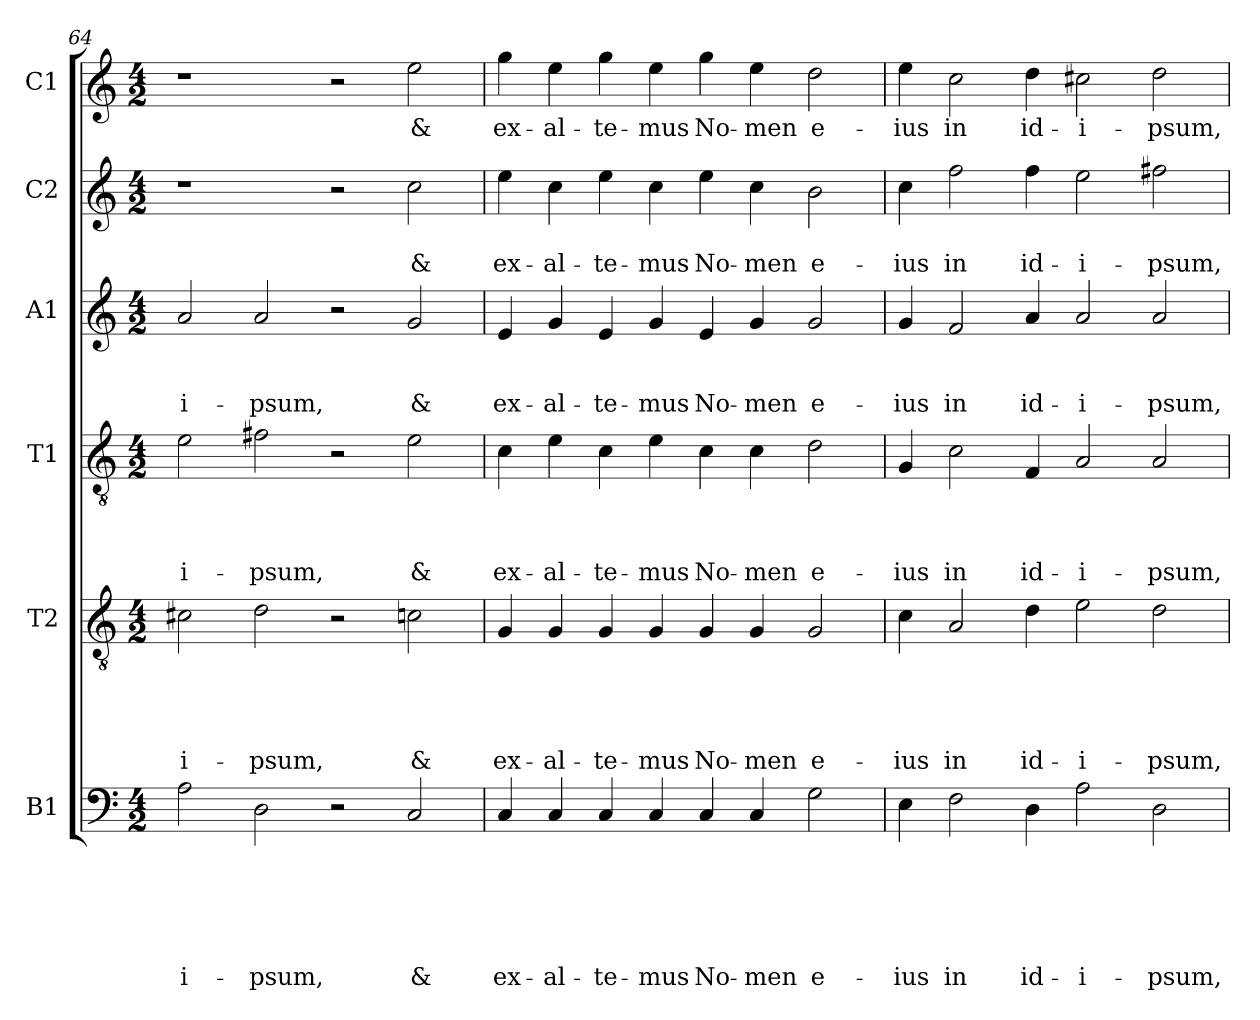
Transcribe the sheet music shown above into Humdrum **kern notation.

**kern	**text	**text	**text	**text	**text	**text	**kern	**text	**text	**text	**text	**text	**kern	**text	**text	**text	**text	**kern	**text	**text	**text	**kern	**text	**text	**kern	**text
*part6	*part6	*part6	*part6	*part6	*part6	*part6	*part5	*part5	*part5	*part5	*part5	*part5	*part4	*part4	*part4	*part4	*part4	*part3	*part3	*part3	*part3	*part2	*part2	*part2	*part1	*part1
*staff6	*staff6	*staff6	*staff6	*staff6	*staff6	*staff6	*staff5	*staff5	*staff5	*staff5	*staff5	*staff5	*staff4	*staff4	*staff4	*staff4	*staff4	*staff3	*staff3	*staff3	*staff3	*staff2	*staff2	*staff2	*staff1	*staff1
*I"B1	*	*	*	*	*	*	*I"T2	*	*	*	*	*	*I"T1	*	*	*	*	*I"A1	*	*	*	*I"C2	*	*	*I"C1	*
*clefF4	*	*	*	*	*	*	*clefGv2	*	*	*	*	*	*clefGv2	*	*	*	*	*clefG2	*	*	*	*clefG2	*	*	*clefG2	*
*k[]	*	*	*	*	*	*	*k[]	*	*	*	*	*	*k[]	*	*	*	*	*k[]	*	*	*	*k[]	*	*	*k[]	*
*C:	*	*	*	*	*	*	*C:	*	*	*	*	*	*C:	*	*	*	*	*C:	*	*	*	*C:	*	*	*C:	*
*M4/2	*	*	*	*	*	*	*M4/2	*	*	*	*	*	*M4/2	*	*	*	*	*M4/2	*	*	*	*M4/2	*	*	*M4/2	*
=64	=64	=64	=64	=64	=64	=64	=64	=64	=64	=64	=64	=64	=64	=64	=64	=64	=64	=64	=64	=64	=64	=64	=64	=64	=64	=64
!	!	!	!	!	!	!LO:LY:b	!	!	!	!	!	!LO:LY:b	!	!	!	!	!LO:LY:b	!	!	!	!LO:LY:b	!	!	!	!	!
2A\	.	.	.	.	.	i-	2c#X\	.	.	.	.	i-	2e\	.	.	.	i-	2a/	.	.	i-	1r	.	.	1r	.
!	!	!	!	!	!	!LO:LY:b	!	!	!	!	!	!LO:LY:b	!	!	!	!	!LO:LY:b	!	!	!	!LO:LY:b	!	!	!	!	!
2D\	.	.	.	.	.	-psum,	2d\	.	.	.	.	-psum,	2f#X\	.	.	.	-psum,	2a/	.	.	-psum,	.	.	.	.	.
2r	.	.	.	.	.	.	2r	.	.	.	.	.	2r	.	.	.	.	2r	.	.	.	2r	.	.	2r	.
!	!	!	!	!	!	!LO:LY:b	!	!	!	!	!	!LO:LY:b	!	!	!	!	!LO:LY:b	!	!	!	!LO:LY:b	!	!	!LO:LY:b	!	!LO:LY:b
2C/	.	.	.	.	.	&	2cn\	.	.	.	.	&	2e\	.	.	.	&	2g/	.	.	&	2cc\	.	&	2ee\	&
=65	=65	=65	=65	=65	=65	=65	=65	=65	=65	=65	=65	=65	=65	=65	=65	=65	=65	=65	=65	=65	=65	=65	=65	=65	=65	=65
!	!	!	!	!	!	!LO:LY:b	!	!	!	!	!	!LO:LY:b	!	!	!	!	!LO:LY:b	!	!	!	!LO:LY:b	!	!	!LO:LY:b	!	!LO:LY:b
4C/	.	.	.	.	.	ex-	4G/	.	.	.	.	ex-	4c\	.	.	.	ex-	4e/	.	.	ex-	4ee\	.	ex-	4gg\	ex-
!	!	!	!	!	!	!LO:LY:b	!	!	!	!	!	!LO:LY:b	!	!	!	!	!LO:LY:b	!	!	!	!LO:LY:b	!	!	!LO:LY:b	!	!LO:LY:b
4C/	.	.	.	.	.	-al-	4G/	.	.	.	.	-al-	4e\	.	.	.	-al-	4g/	.	.	-al-	4cc\	.	-al-	4ee\	-al-
!	!	!	!	!	!	!LO:LY:b	!	!	!	!	!	!LO:LY:b	!	!	!	!	!LO:LY:b	!	!	!	!LO:LY:b	!	!	!LO:LY:b	!	!LO:LY:b
4C/	.	.	.	.	.	-te-	4G/	.	.	.	.	-te-	4c\	.	.	.	-te-	4e/	.	.	-te-	4ee\	.	-te-	4gg\	-te-
!	!	!	!	!	!	!LO:LY:b	!	!	!	!	!	!LO:LY:b	!	!	!	!	!LO:LY:b	!	!	!	!LO:LY:b	!	!	!LO:LY:b	!	!LO:LY:b
4C/	.	.	.	.	.	-mus	4G/	.	.	.	.	-mus	4e\	.	.	.	-mus	4g/	.	.	-mus	4cc\	.	-mus	4ee\	-mus
!	!	!	!	!	!	!LO:LY:b	!	!	!	!	!	!LO:LY:b	!	!	!	!	!LO:LY:b	!	!	!	!LO:LY:b	!	!	!LO:LY:b	!	!LO:LY:b
4C/	.	.	.	.	.	No-	4G/	.	.	.	.	No-	4c\	.	.	.	No-	4e/	.	.	No-	4ee\	.	No-	4gg\	No-
!	!	!	!	!	!	!LO:LY:b	!	!	!	!	!	!LO:LY:b	!	!	!	!	!LO:LY:b	!	!	!	!LO:LY:b	!	!	!LO:LY:b	!	!LO:LY:b
4C/	.	.	.	.	.	-men	4G/	.	.	.	.	-men	4c\	.	.	.	-men	4g/	.	.	-men	4cc\	.	-men	4ee\	-men
!	!	!	!	!	!	!LO:LY:b	!	!	!	!	!	!LO:LY:b	!	!	!	!	!LO:LY:b	!	!	!	!LO:LY:b	!	!	!LO:LY:b	!	!LO:LY:b
2G\	.	.	.	.	.	e-	2G/	.	.	.	.	e-	2d\	.	.	.	e-	2g/	.	.	e-	2b\	.	e-	2dd\	e-
=66	=66	=66	=66	=66	=66	=66	=66	=66	=66	=66	=66	=66	=66	=66	=66	=66	=66	=66	=66	=66	=66	=66	=66	=66	=66	=66
!	!	!	!	!	!	!LO:LY:b	!	!	!	!	!	!LO:LY:b	!	!	!	!	!LO:LY:b	!	!	!	!LO:LY:b	!	!	!LO:LY:b	!	!LO:LY:b
4E\	.	.	.	.	.	-ius	4c\	.	.	.	.	-ius	4G/	.	.	.	-ius	4g/	.	.	-ius	4cc\	.	-ius	4ee\	-ius
!	!	!	!	!	!	!LO:LY:b	!	!	!	!	!	!LO:LY:b	!	!	!	!	!LO:LY:b	!	!	!	!LO:LY:b	!	!	!LO:LY:b	!	!LO:LY:b
2F\	.	.	.	.	.	in	2A/	.	.	.	.	in	2c\	.	.	.	in	2f/	.	.	in	2ff\	.	in	2cc\	in
!	!	!	!	!	!	!LO:LY:b	!	!	!	!	!	!LO:LY:b	!	!	!	!	!LO:LY:b	!	!	!	!LO:LY:b	!	!	!LO:LY:b	!	!LO:LY:b
4D\	.	.	.	.	.	id-	4d\	.	.	.	.	id-	4F/	.	.	.	id-	4a/	.	.	id-	4ff\	.	id-	4dd\	id-
!	!	!	!	!	!	!LO:LY:b	!	!	!	!	!	!LO:LY:b	!	!	!	!	!LO:LY:b	!	!	!	!LO:LY:b	!	!	!LO:LY:b	!	!LO:LY:b
2A\	.	.	.	.	.	-i-	2e\	.	.	.	.	-i-	2A/	.	.	.	-i-	2a/	.	.	-i-	2ee\	.	-i-	2cc#X\	-i-
!	!	!	!	!	!	!LO:LY:b	!	!	!	!	!	!LO:LY:b	!	!	!	!	!LO:LY:b	!	!	!	!LO:LY:b	!	!	!LO:LY:b	!	!LO:LY:b
2D\	.	.	.	.	.	-psum,	2d\	.	.	.	.	-psum,	2A/	.	.	.	-psum,	2a/	.	.	-psum,	2ff#X\	.	-psum,	2dd\	-psum,
=	=	=	=	=	=	=	=	=	=	=	=	=	=	=	=	=	=	=	=	=	=	=	=	=	=	=
*-	*-	*-	*-	*-	*-	*-	*-	*-	*-	*-	*-	*-	*-	*-	*-	*-	*-	*-	*-	*-	*-	*-	*-	*-	*-	*-
